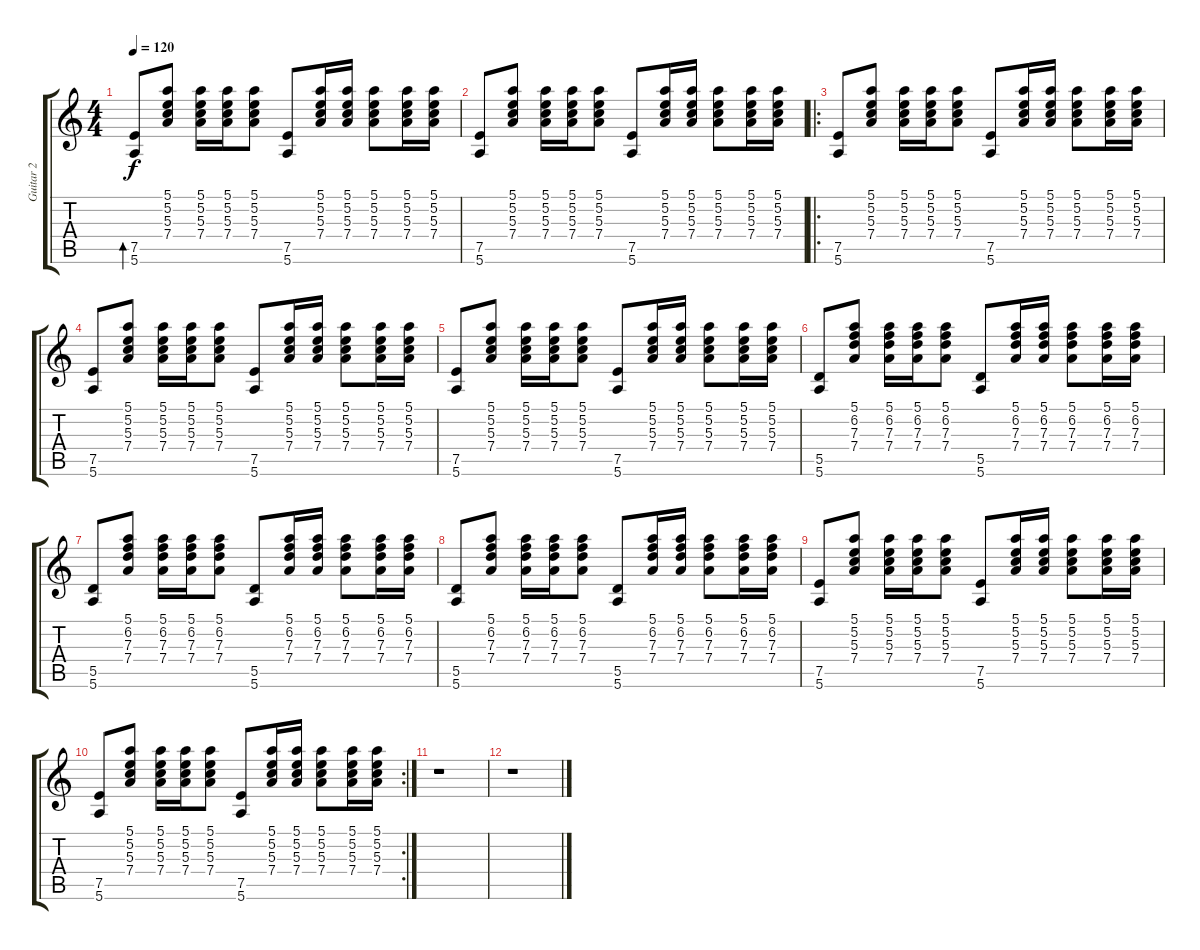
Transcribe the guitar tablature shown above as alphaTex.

\track ("Guitar 2" "Guitar 2") {instrument acousticguitarsteel}
\staff {score tabs}
\tuning (E4 B3 G3 D3 A2 E2) {hide}
\ts (4 4)
\tempo 120
\clef g2
\ks c
(7.5 5.6).8{bd 240 dy f instrument acousticguitarsteel} (5.1 5.2 5.3 7.4).8 (5.1 5.2 5.3 7.4).16 (5.1 5.2 5.3 7.4).16 (5.1 5.2 5.3 7.4).8 (7.5 5.6).8 (5.1 5.2 5.3 7.4).16 (5.1 5.2 5.3 7.4).16 (5.1 5.2 5.3 7.4).8 (5.1 5.2 5.3 7.4).16 (5.1 5.2 5.3 7.4).16 |
(7.5 5.6).8 (5.1 5.2 5.3 7.4).8 (5.1 5.2 5.3 7.4).16 (5.1 5.2 5.3 7.4).16 (5.1 5.2 5.3 7.4).8 (7.5 5.6).8 (5.1 5.2 5.3 7.4).16 (5.1 5.2 5.3 7.4).16 (5.1 5.2 5.3 7.4).8 (5.1 5.2 5.3 7.4).16 (5.1 5.2 5.3 7.4).16 |
\ro
(7.5 5.6).8 (5.1 5.2 5.3 7.4).8 (5.1 5.2 5.3 7.4).16 (5.1 5.2 5.3 7.4).16 (5.1 5.2 5.3 7.4).8 (7.5 5.6).8 (5.1 5.2 5.3 7.4).16 (5.1 5.2 5.3 7.4).16 (5.1 5.2 5.3 7.4).8 (5.1 5.2 5.3 7.4).16 (5.1 5.2 5.3 7.4).16 |
(7.5 5.6).8 (5.1 5.2 5.3 7.4).8 (5.1 5.2 5.3 7.4).16 (5.1 5.2 5.3 7.4).16 (5.1 5.2 5.3 7.4).8 (7.5 5.6).8 (5.1 5.2 5.3 7.4).16 (5.1 5.2 5.3 7.4).16 (5.1 5.2 5.3 7.4).8 (5.1 5.2 5.3 7.4).16 (5.1 5.2 5.3 7.4).16 |
(7.5 5.6).8 (5.1 5.2 5.3 7.4).8 (5.1 5.2 5.3 7.4).16 (5.1 5.2 5.3 7.4).16 (5.1 5.2 5.3 7.4).8 (7.5 5.6).8 (5.1 5.2 5.3 7.4).16 (5.1 5.2 5.3 7.4).16 (5.1 5.2 5.3 7.4).8 (5.1 5.2 5.3 7.4).16 (5.1 5.2 5.3 7.4).16 |
(5.5 5.6).8 (5.1 6.2 7.3 7.4).8 (5.1 6.2 7.3 7.4).16 (5.1 6.2 7.3 7.4).16 (5.1 6.2 7.3 7.4).8 (5.5 5.6).8 (5.1 6.2 7.3 7.4).16 (5.1 6.2 7.3 7.4).16 (5.1 6.2 7.3 7.4).8 (5.1 6.2 7.3 7.4).16 (5.1 6.2 7.3 7.4).16 |
(5.5 5.6).8 (5.1 6.2 7.3 7.4).8 (5.1 6.2 7.3 7.4).16 (5.1 6.2 7.3 7.4).16 (5.1 6.2 7.3 7.4).8 (5.5 5.6).8 (5.1 6.2 7.3 7.4).16 (5.1 6.2 7.3 7.4).16 (5.1 6.2 7.3 7.4).8 (5.1 6.2 7.3 7.4).16 (5.1 6.2 7.3 7.4).16 |
(5.5 5.6).8 (5.1 6.2 7.3 7.4).8 (5.1 6.2 7.3 7.4).16 (5.1 6.2 7.3 7.4).16 (5.1 6.2 7.3 7.4).8 (5.5 5.6).8 (5.1 6.2 7.3 7.4).16 (5.1 6.2 7.3 7.4).16 (5.1 6.2 7.3 7.4).8 (5.1 6.2 7.3 7.4).16 (5.1 6.2 7.3 7.4).16 |
(7.5 5.6).8 (5.1 5.2 5.3 7.4).8 (5.1 5.2 5.3 7.4).16 (5.1 5.2 5.3 7.4).16 (5.1 5.2 5.3 7.4).8 (7.5 5.6).8 (5.1 5.2 5.3 7.4).16 (5.1 5.2 5.3 7.4).16 (5.1 5.2 5.3 7.4).8 (5.1 5.2 5.3 7.4).16 (5.1 5.2 5.3 7.4).16 |
\rc 2
(7.5 5.6).8 (5.1 5.2 5.3 7.4).8 (5.1 5.2 5.3 7.4).16 (5.1 5.2 5.3 7.4).16 (5.1 5.2 5.3 7.4).8 (7.5 5.6).8 (5.1 5.2 5.3 7.4).16 (5.1 5.2 5.3 7.4).16 (5.1 5.2 5.3 7.4).8 (5.1 5.2 5.3 7.4).16 (5.1 5.2 5.3 7.4).16 |
r.1 |
r.1
